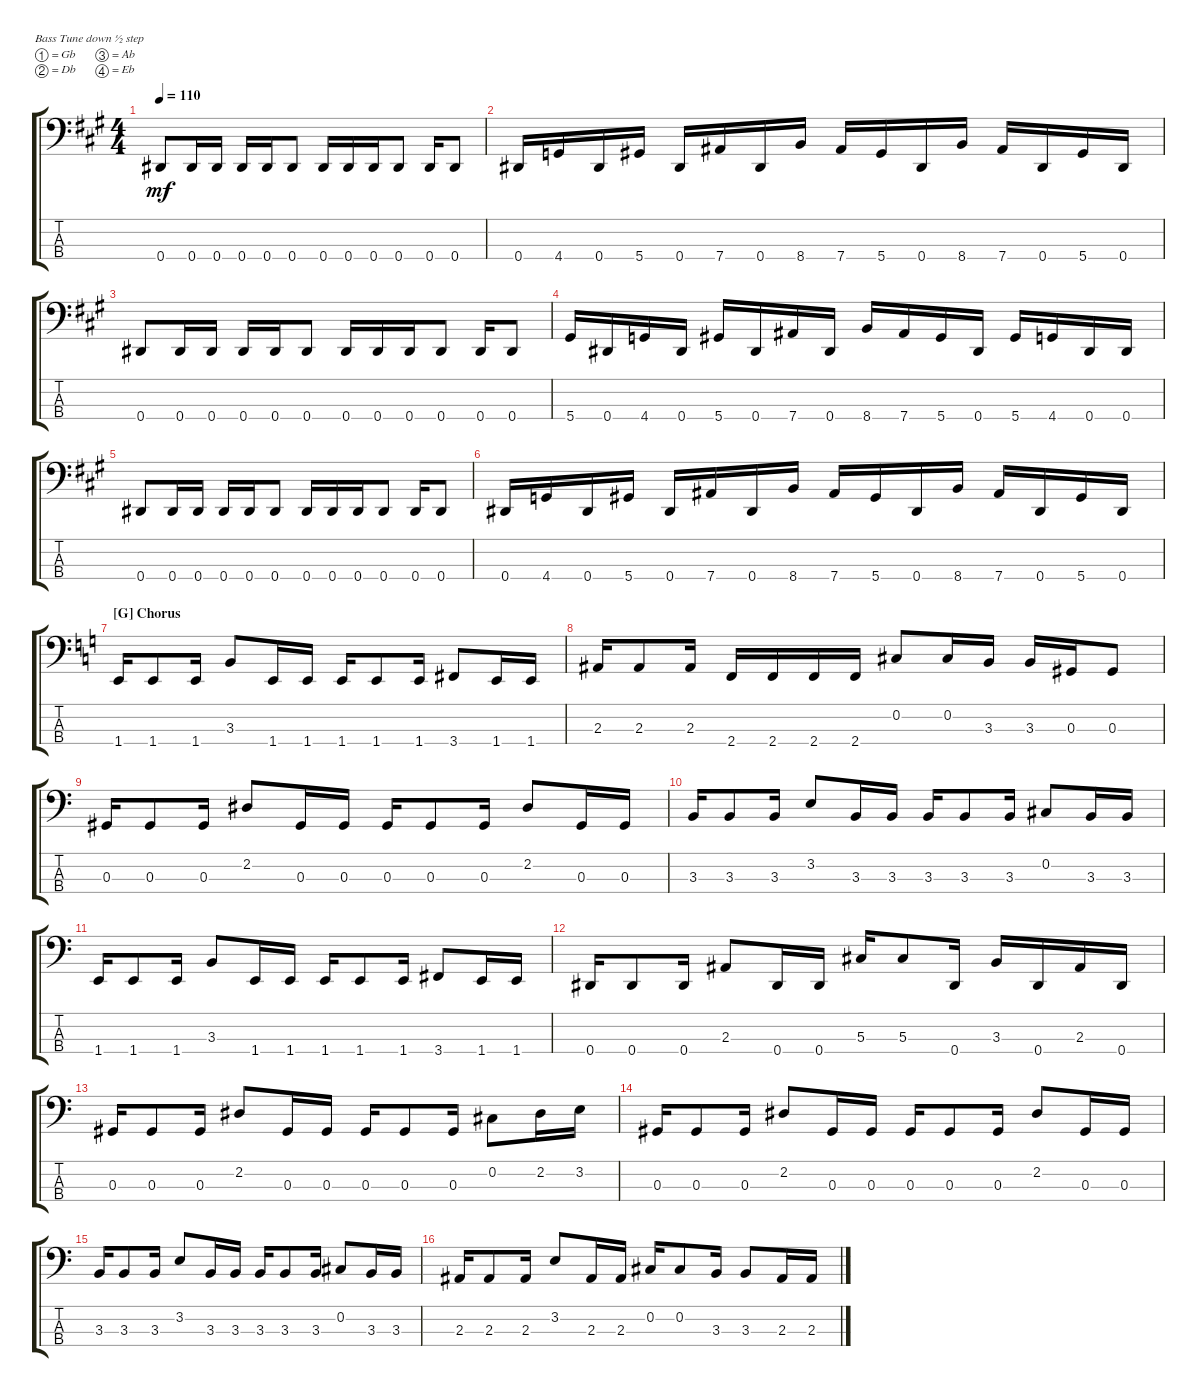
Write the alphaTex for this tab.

\defaultSystemsLayout 4
\bracketExtendMode groupsimilarinstruments
\singleTrackTrackNamePolicy hidden
\multiTrackTrackNamePolicy hidden
\firstSystemTrackNameOrientation horizontal
\otherSystemsTrackNameOrientation horizontal
\track ("Виталий Дубинин" "E-Bass") {instrument electricbassfinger}
\staff {score tabs}
\tuning (Gb2 Db2 Ab1 Eb1)
\ts (4 4)
\tempo 110
\clef f4
\scale
1.03909
\ks a
0.4.8{dy mf} 0.4.16 0.4.16 0.4.16 0.4.16 0.4.8 0.4.16 0.4.16 0.4.16 0.4.8 0.4.16 0.4.8 |
\scale
0.960908 0.4.16 4.4.16 0.4.16 5.4.16 0.4.16 7.4.16 0.4.16 8.4.16 7.4.16 5.4.16 0.4.16 8.4.16 7.4.16 0.4.16 5.4.16 0.4.16 |
\scale
1.03909 0.4.8 0.4.16 0.4.16 0.4.16 0.4.16 0.4.8 0.4.16 0.4.16 0.4.16 0.4.8 0.4.16 0.4.8 |
\scale
0.960908 5.4.16 0.4.16 4.4.16 0.4.16 5.4.16 0.4.16 7.4.16 0.4.16 8.4.16 7.4.16 5.4.16 0.4.16 5.4.16 4.4.16 0.4.16 0.4.16 |
\scale
1.03909 0.4.8 0.4.16 0.4.16 0.4.16 0.4.16 0.4.8 0.4.16 0.4.16 0.4.16 0.4.8 0.4.16 0.4.8 |
\scale
0.960908 0.4.16 4.4.16 0.4.16 5.4.16 0.4.16 7.4.16 0.4.16 8.4.16 7.4.16 5.4.16 0.4.16 8.4.16 7.4.16 0.4.16 5.4.16 0.4.16 |
\section ("G" "Chorus")
\scale
1.03909
\ks c
1.4.16 1.4.8 1.4.16 3.3.8 1.4.16 1.4.16 1.4.16 1.4.8 1.4.16 3.4.8 1.4.16 1.4.16 |
\scale
0.960908 2.3.16 2.3.8 2.3.16 2.4.16 2.4.16 2.4.16 2.4.16 0.2.8 0.2.16 3.3.16 3.3.16 0.3.16 0.3.8 |
\scale
1.03909 0.3.16 0.3.8 0.3.16 2.2.8 0.3.16 0.3.16 0.3.16 0.3.8 0.3.16 2.2.8 0.3.16 0.3.16 |
\scale
0.960908 3.3.16 3.3.8 3.3.16 3.2.8 3.3.16 3.3.16 3.3.16 3.3.8 3.3.16 0.2.8 3.3.16 3.3.16 |
\scale
1.03909 1.4.16 1.4.8 1.4.16 3.3.8 1.4.16 1.4.16 1.4.16 1.4.8 1.4.16 3.4.8 1.4.16 1.4.16 |
\scale
0.960908 0.4.16 0.4.8 0.4.16 2.3.8 0.4.16 0.4.16 5.3.16 5.3.8 0.4.16 3.3.16 0.4.16 2.3.16 0.4.16 |
\scale
1.03909 0.3.16 0.3.8 0.3.16 2.2.8 0.3.16 0.3.16 0.3.16 0.3.8 0.3.16 0.2.8 2.2.16 3.2.16 |
\scale
0.960908 0.3.16 0.3.8 0.3.16 2.2.8 0.3.16 0.3.16 0.3.16 0.3.8 0.3.16 2.2.8 0.3.16 0.3.16 |
\scale
1.03909 3.3.16 3.3.8 3.3.16 3.2.8 3.3.16 3.3.16 3.3.16 3.3.8 3.3.16 0.2.8 3.3.16 3.3.16 |
\scale
0.960908 2.3.16 2.3.8 2.3.16 3.2.8 2.3.16 2.3.16 0.2.16 0.2.8 3.3.16 3.3.8 2.3.16 2.3.16
